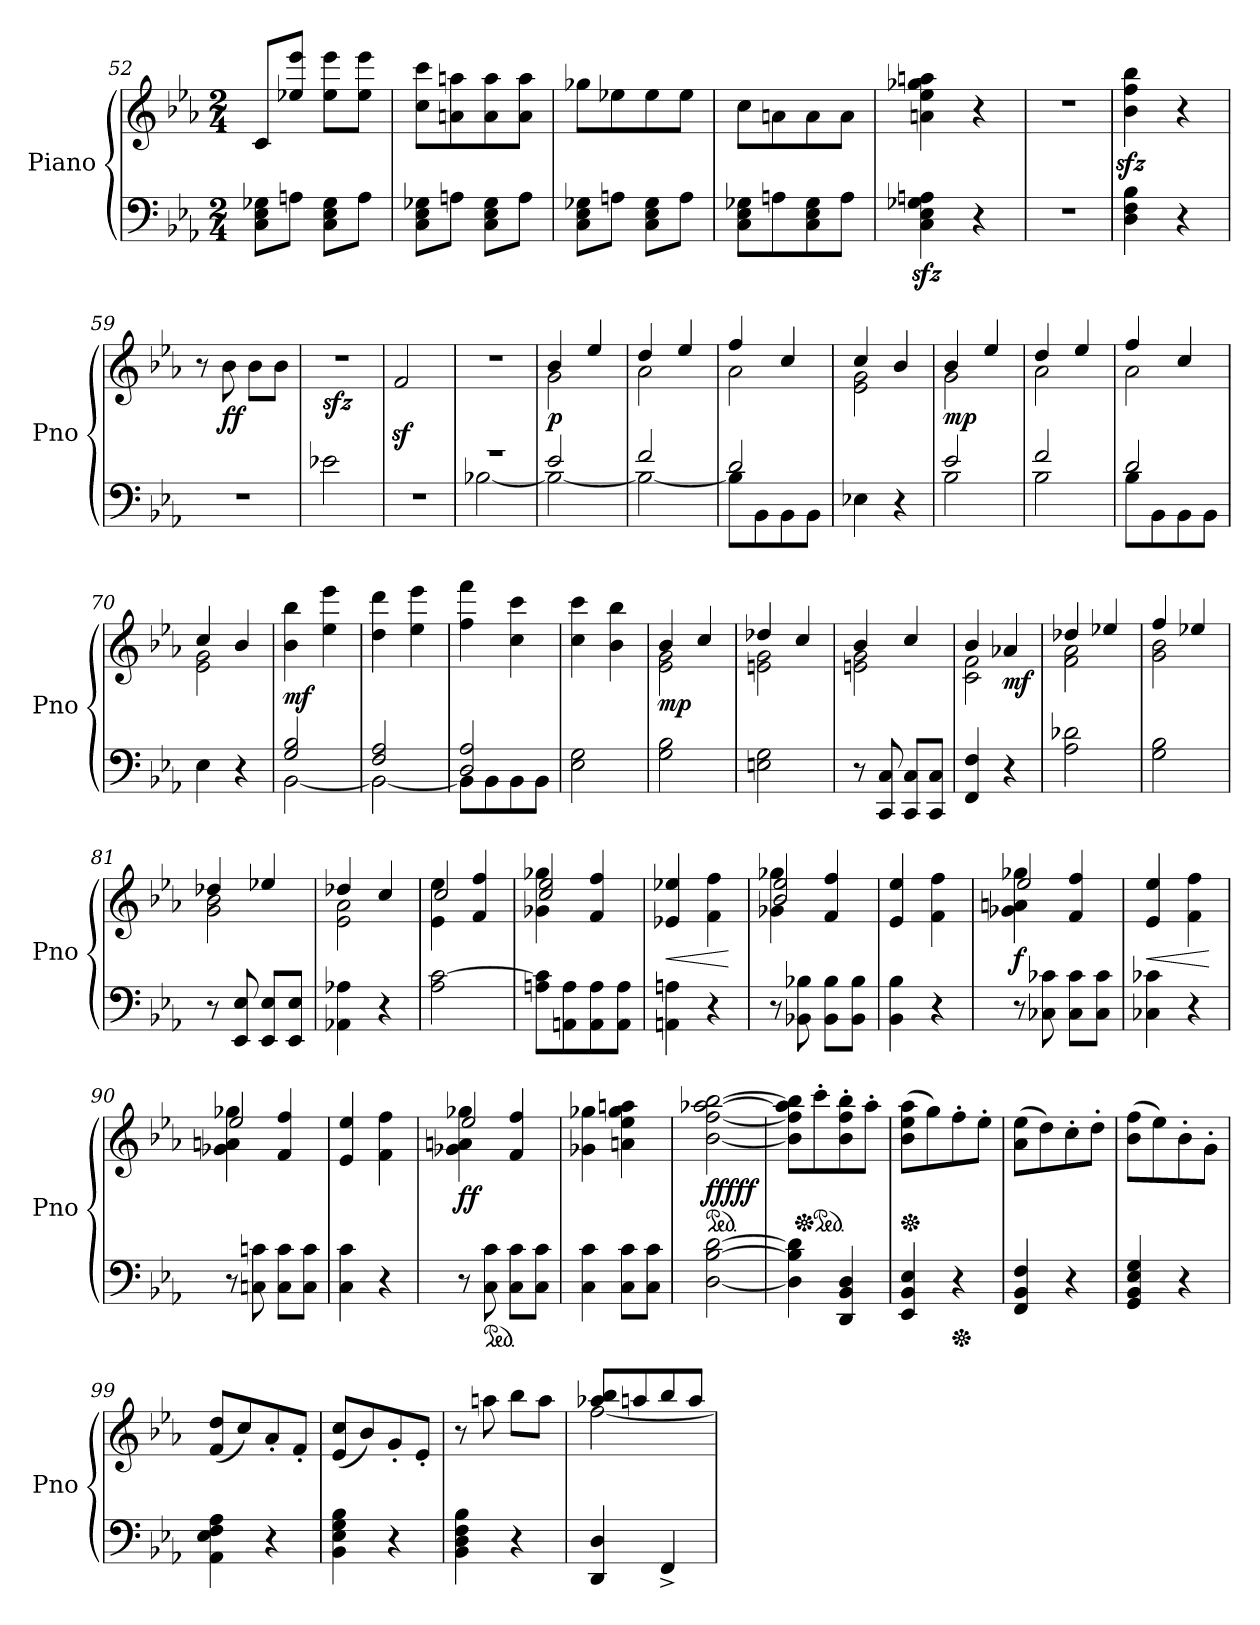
**kern	**kern	**dynam
*part1	*part1	*part1
*staff2	*staff1	*staff1/2
*I"Piano	*	*
*I'Pno	*	*
*clefF4	*clefG2	*
*k[b-e-a-]	*k[b-e-a-]	*
*M2/4	*M2/4	*
=52	=52	=52
8C\< 8E-\< 8G-X\<L	8c/L	.
8An<\J	8ee-X/ 8eee-/J	.
8C\ 8E-\ 8G-\L	8ee-\ 8eee-\L	.
8A\J	8ee-\ 8eee-\J	.
=53	=53	=53
8C\ 8E-\ 8G-X\L	8cc\ 8ccc\L	.
8An\J	8an\ 8aan\	.
8C\ 8E-\ 8G-\L	8a\ 8aa\	.
8A\J	8a\ 8aa\J	.
=54	=54	=54
8C\ 8E-\ 8G-X\L	8gg-X\L	.
8An\J	8ee-X\	.
8C\ 8E-\ 8G-\L	8ee-\	.
8A\J	8ee-\J	.
!!LO:PB:g=z
=55	=55	=55
8C\ 8E-\ 8G-X\L	8cc\L	.
8An\	8an\	.
8C\ 8E-\ 8G-\	8a\	.
8A\J	8a\J	.
=56	=56	=56
4C\zz> 4E-\zz> 4G-X\zz> 4An\zz>	4an\ 4ee-\ 4gg-X\ 4aan\	.
4r	4r	.
=57	=57	=57
2r	2r	.
=58	=58	=58
4D\ 4F\ 4B-\	4b-\zz< 4ff\zz< 4bb-\zz<	.
4r	4r	.
=59	=59	=59
2r	8r	.
!	!	!LO:DY:b
.	8b-\	ff
.	8b-\L	.
.	8b-\J	.
=60	=60	=60
!	!	!LO:DY:b
2e-X\	2r	sfz
!!LO:LB:g=z
=61	=61	=61
2r	2fz</	.
=62	=62	=62
*^	*	*
2r	[2B-X\	2r	.
=63	=63	=63	=63
*	*	*^	*
!	!	!	!	!LO:DY:b
2e-/	2B-\_	4b-/	2g\	p
.	.	4ee-/	.	.
=64	=64	=64	=64	=64
2f/	2B-\_	4dd/	2a-\	.
.	.	4ee-/	.	.
=65	=65	=65	=65	=65
2d/	8B-\L]	4ff/	2a-\	.
.	8BB-\	.	.	.
.	8BB-\	4cc/	.	.
.	8BB-\J	.	.	.
*v	*v	*	*	*
=66	=66	=66	=66
4E-X\	4cc/	2e-\ 2g\	.
4r	4b-/	.	.
=67	=67	=67	=67
*^	*	*	*
!	!	!	!	!LO:DY:b
2e-/	2B-\	4b-/	2g\	mp
.	.	4ee-/	.	.
!!LO:LB:g=z	!!
=68	=68	=68	=68	=68
2f/	2B-\	4dd/	2a-\	.
.	.	4ee-/	.	.
=69	=69	=69	=69	=69
2d/	8B-\L	4ff/	2a-\	.
.	8BB-\	.	.	.
.	8BB-\	4cc/	.	.
.	8BB-\J	.	.	.
*v	*v	*	*	*
=70	=70	=70	=70
4E-\	4cc/	2e-\ 2g\	.
4r	4b-/	.	.
*	*v	*v	*
=71	=71	=71
*^	*	*
!	!	!	!LO:DY:b
2G/ 2B-/	[2BB-\	4b-\ 4bb-\	mf
.	.	4ee-\ 4eee-\	.
=72	=72	=72	=72
2F/ 2A-/	2BB-\_	4dd\ 4ddd\	.
.	.	4ee-\ 4eee-\	.
=73	=73	=73	=73
2D/ 2A-/	8BB-\L]	4ff\ 4fff\	.
.	8BB-\	.	.
.	8BB-\	4cc\ 4ccc\	.
.	8BB-\J	.	.
*v	*v	*	*
=74	=74	=74
2E-\ 2G\	4cc\ 4ccc\	.
.	4b-\ 4bb-\	.
!!LO:LB:g=z
=75	=75	=75
*	*^	*
!	!	!	!LO:DY:b
2G\ 2B-\	4b-/	2e-\ 2g\	mp
.	4cc/	.	.
=76	=76	=76	=76
2En\ 2G\	4dd-X/	2en\ 2g\	.
.	4cc/	.	.
=77	=77	=77	=77
8r	4b-/	2en\ 2g\	.
8CC/ 8C/	.	.	.
8CC/ 8C/L	4cc/	.	.
8CC/ 8C/J	.	.	.
=78	=78	=78	=78
4FF/ 4F/	4b-/	2c\ 2f\	.
!	!	!	!LO:DY:b
4r	4a-X/	.	mf
=79	=79	=79	=79
2A-\ 2d-X\	4dd-X/	2f\ 2a-\	.
.	4ee-X/	.	.
=80	=80	=80	=80
2G\ 2B-\	4ff/	2g\ 2b-\	.
.	4ee-X/	.	.
=81	=81	=81	=81
8r	4dd-X/	2g\ 2b-\	.
8EE-/ 8E-/	.	.	.
8EE-/ 8E-/L	4ee-X/	.	.
8EE-/ 8E-/J	.	.	.
!!LO:LB:g=z	!!
=82	=82	=82	=82
4AA-X\ 4A-X\	4dd-X/	2e-\ 2a-\	.
4r	4cc/	.	.
=83	=83	=83	=83
2A-\ [2c\	4e-\ 4ee-\	2cc/	.
.	4f/ 4ff/	.	.
=84	=84	=84	=84
8An\ 8c\]L	4g-X\ 4gg-X\	2cc/ 2ee-/	.
8AAn\ 8A\	.	.	.
8AA\ 8A\	4f/ 4ff/	.	.
8AA\ 8A\J	.	.	.
*	*v	*v	*
=85	=85	=85
!	!	!LO:HP:b
4AAn\ 4An\	4e-X/ 4ee-X/	<
4r	4f\ 4ff\	.
.	.	[
=86	=86	=86
*	*^	*
8r	4g-X\ 4gg-X\	2b-/ 2ee-/	.
8BB-X\ 8B-X\	.	.	.
8BB-\ 8B-\L	4f/ 4ff/	.	.
8BB-\ 8B-\J	.	.	.
*	*v	*v	*
=87	=87	=87
4BB-\ 4B-\	4e-/ 4ee-/	.
4r	4f\ 4ff\	.
=88	=88	=88
*	*^	*
!	!	!	!LO:DY:b
8r	4g-X\ 4an\ 4gg-X\	2ee-/	f
8C-X\ 8c-X\	.	.	.
8C-\ 8c-\L	4f/ 4ff/	.	.
8C-\ 8c-\J	.	.	.
*	*v	*v	*
!!LO:PB:g=z
=89	=89	=89
!	!	!LO:HP:b
4C-X\ 4c-X\	4e-/ 4ee-/	<
4r	4f\ 4ff\	.
.	.	[
=90	=90	=90
*	*^	*
8r	4g-X\ 4an\ 4gg-X\	2ee-/	.
8Cn\ 8cn\	.	.	.
8C\ 8c\L	4f/ 4ff/	.	.
8C\ 8c\J	.	.	.
*	*v	*v	*
=91	=91	=91
4C\ 4c\	4e-/ 4ee-/	.
4r	4f\ 4ff\	.
=92	=92	=92
*	*^	*
!	!	!	!LO:DY:b
8r	4g-X\ 4an\ 4gg-X\	2ee-/	ff
*ped	*	*	*
8C\ 8c\	.	.	.
8C\ 8c\L	4f/ 4ff/	.	.
8C\ 8c\J	.	.	.
*	*v	*v	*
=93	=93	=93
4C\ 4c\	4g-X\ 4gg-X\	.
8C\ 8c\L	4an\ 4ee-\ 4gg-\ 4aan\	.
8C\ 8c\J	.	.
=94	=94	=94
*	*ped	*
!	!	!LO:DY:b
!	!	!LO:DY:n=1:b
[2D\ [2B-\ [2d\	[2b-\ [2ff\ [2aa-X\ [2bb-\	fff ff
=95	=95	=95
4D\] 4B-\] 4d\]	8b-\] 8ff\] 8aa-\] 8bb-\]L	.
*	*Xped	*
*	*ped	*
.	8ccc'\	.
4DD/ 4BB-/ 4D/	8b-\' 8ff\' 8bb-\'	.
.	8aa-'\J	.
!!LO:LB:g=z
=96	=96	=96
*	*Xped	*
4EE-/ 4BB-/ 4E-/	(>8b-\ 8ee-\ 8aa-\L	.
.	8gg\)	.
*Xped	*	*
4r	8ff'\	.
.	8ee-'\J	.
=97	=97	=97
4FF/ 4BB-/ 4F/	(>8a-\ 8ee-\L	.
.	8dd\)	.
4r	8cc'\	.
.	8dd'\J	.
=98	=98	=98
4GG/ 4BB-/ 4E-/ 4G/	(>8b-\ 8ff\L	.
.	8ee-\)	.
4r	8b-'\	.
.	8g'\J	.
=99	=99	=99
4AA-\ 4E-\ 4F\ 4A-\	(<8f/ 8dd/L	.
.	8cc/)	.
4r	8a-'/	.
.	8f'/J	.
=100	=100	=100
4BB-\ 4E-\ 4G\ 4B-\	(<8e-/ 8cc/L	.
.	8b-/)	.
4r	8g'/	.
.	8e-'/J	.
=101	=101	=101
4BB-\ 4D\ 4F\ 4B-\	8r	.
.	8aan\	.
4r	8bb-\L	.
.	8aa\J	.
=102	=102	=102
*	*^	*
4DD/ 4D/	8aa-X/ 8bb-/L	[2ff\	.
.	8aan/	.	.
4FF^/	8bb-/	.	.
.	8aa/J	.	.
*	*v	*v	*
=	=	=
*-	*-	*-
